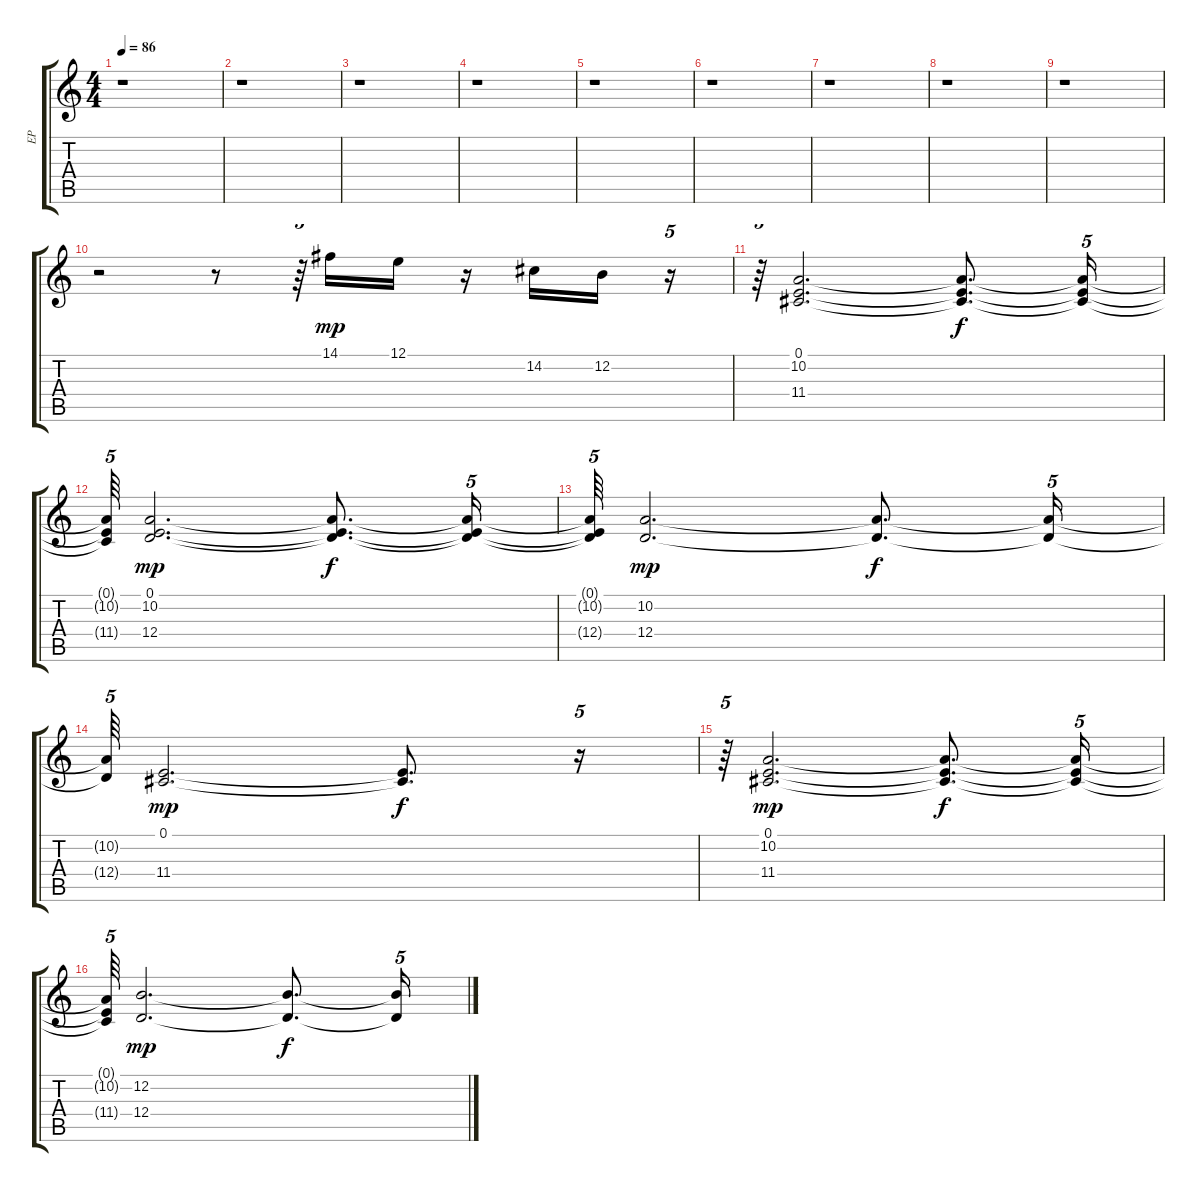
\track ("EP" "EP") {instrument electricpiano1}
\staff {score tabs}
\tuning (E4 B3 G3 D3 A2 E2) {hide}
\ts (4 4)
\tempo 86
\clef g2
\ks c
r.1{dy f} |
r.1 |
r.1 |
r.1 |
r.1 |
r.1 |
r.1 |
r.1 |
r.1 |
r.2 r.8 r.64{tu (5 4)} 14.1.16{dy mp} 12.1.16 r.16 14.2.16 12.2.16 r.16{tu (5 4)} |
r.64{tu (5 4)} (0.1 10.2 11.4).2{d} (0.1{t} 10.2{t} 11.4{t}).8{d dy f} (0.1{t} 10.2{t} 11.4{t}).16{tu (5 4)} |
(0.1{t} 10.2{t} 11.4{t}).64{tu (5 4)} (0.1 10.2 12.4).2{d dy mp} (0.1{t} 10.2{t} 12.4{t}).8{d dy f} (0.1{t} 10.2{t} 12.4{t}).16{tu (5 4)} |
(0.1{t} 10.2{t} 12.4{t}).64{tu (5 4)} (10.2 12.4).2{d dy mp} (10.2{t} 12.4{t}).8{d dy f} (10.2{t} 12.4{t}).16{tu (5 4)} |
(10.2{t} 12.4{t}).64{tu (5 4)} (0.1 11.4).2{d dy mp} (0.1{t} 11.4{t}).8{d dy f} r.16{tu (5 4)} |
r.64{tu (5 4)} (0.1 10.2 11.4).2{d dy mp} (0.1{t} 10.2{t} 11.4{t}).8{d dy f} (0.1{t} 10.2{t} 11.4{t}).16{tu (5 4)} |
(0.1{t} 10.2{t} 11.4{t}).64{tu (5 4)} (12.2 12.4).2{d dy mp} (12.2{t} 12.4{t}).8{d dy f} (12.2{t} 12.4{t}).16{tu (5 4)}
